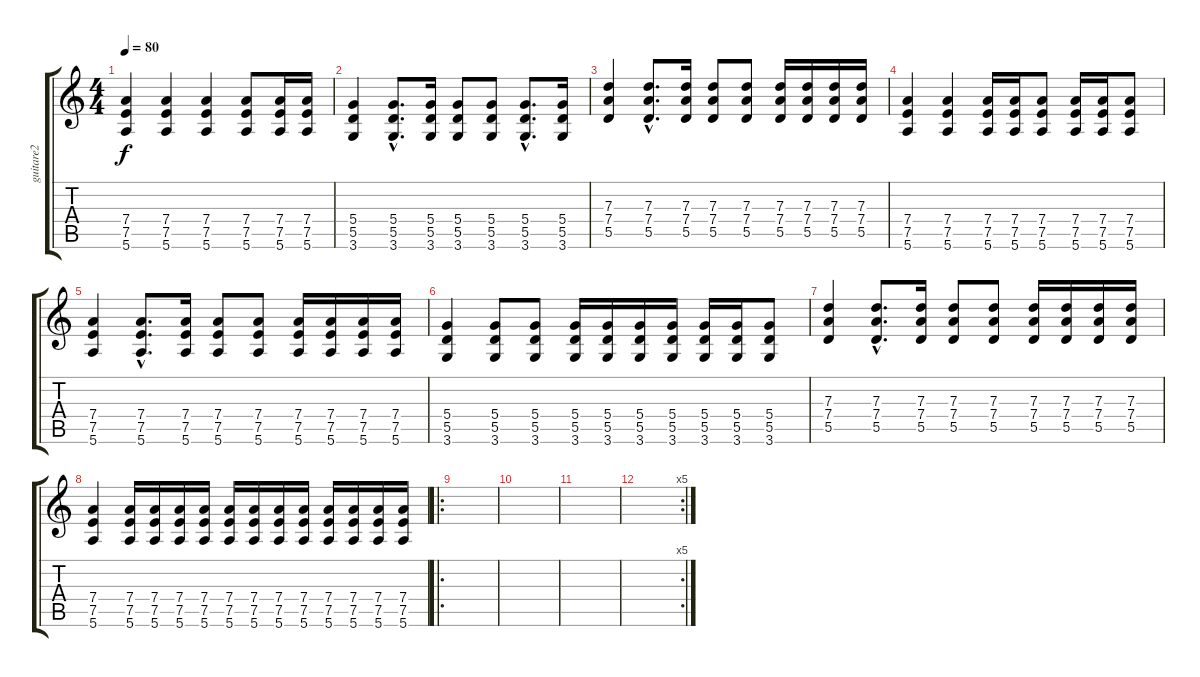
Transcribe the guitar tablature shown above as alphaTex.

\track ("guitare2" "guitare2") {instrument overdrivenguitar}
\staff {score tabs}
\tuning (E4 B3 G3 D3 A2 E2) {hide}
\ts (4 4)
\tempo 80
\clef g2
\ks c
(7.4 7.5 5.6).4{dy f} (7.4 7.5 5.6).4 (7.4 7.5 5.6).4 (7.4 7.5 5.6).8 (7.4 7.5 5.6).16 (7.4 7.5 5.6).16 |
(5.4 5.5 3.6).4 (5.4{hac} 5.5{hac} 3.6{hac}).8{d} (5.4 5.5 3.6).16 (5.4 5.5 3.6).8 (5.4 5.5 3.6).8 (5.4{hac} 5.5{hac} 3.6{hac}).8{d} (5.4 5.5 3.6).16 |
(7.3 7.4 5.5).4 (7.3{hac} 7.4{hac} 5.5{hac}).8{d} (7.3 7.4 5.5).16 (7.3 7.4 5.5).8 (7.3 7.4 5.5).8 (7.3 7.4 5.5).16 (7.3 7.4 5.5).16 (7.3 7.4 5.5).16 (7.3 7.4 5.5).16 |
(7.4 7.5 5.6).4 (7.4 7.5 5.6).4 (7.4 7.5 5.6).16 (7.4 7.5 5.6).16 (7.4 7.5 5.6).8 (7.4 7.5 5.6).16 (7.4 7.5 5.6).16 (7.4 7.5 5.6).8 |
(7.4 7.5 5.6).4 (7.4{hac} 7.5{hac} 5.6{hac}).8{d} (7.4 7.5 5.6).16 (7.4 7.5 5.6).8 (7.4 7.5 5.6).8 (7.4 7.5 5.6).16 (7.4 7.5 5.6).16 (7.4 7.5 5.6).16 (7.4 7.5 5.6).16 |
(5.4 5.5 3.6).4 (5.4 5.5 3.6).8 (5.4 5.5 3.6).8 (5.4 5.5 3.6).16 (5.4 5.5 3.6).16 (5.4 5.5 3.6).16 (5.4 5.5 3.6).16 (5.4 5.5 3.6).16 (5.4 5.5 3.6).16 (5.4 5.5 3.6).8 |
(7.3 7.4 5.5).4 (7.3{hac} 7.4{hac} 5.5{hac}).8{d} (7.3 7.4 5.5).16 (7.3 7.4 5.5).8 (7.3 7.4 5.5).8 (7.3 7.4 5.5).16 (7.3 7.4 5.5).16 (7.3 7.4 5.5).16 (7.3 7.4 5.5).16 |
(7.4 7.5 5.6).4 (7.4 7.5 5.6).16 (7.4 7.5 5.6).16 (7.4 7.5 5.6).16 (7.4 7.5 5.6).16 (7.4 7.5 5.6).16 (7.4 7.5 5.6).16 (7.4 7.5 5.6).16 (7.4 7.5 5.6).16 (7.4 7.5 5.6).16 (7.4 7.5 5.6).16 (7.4 7.5 5.6).16 (7.4 7.5 5.6).16 |
\ro
|
|
|
\rc 5
